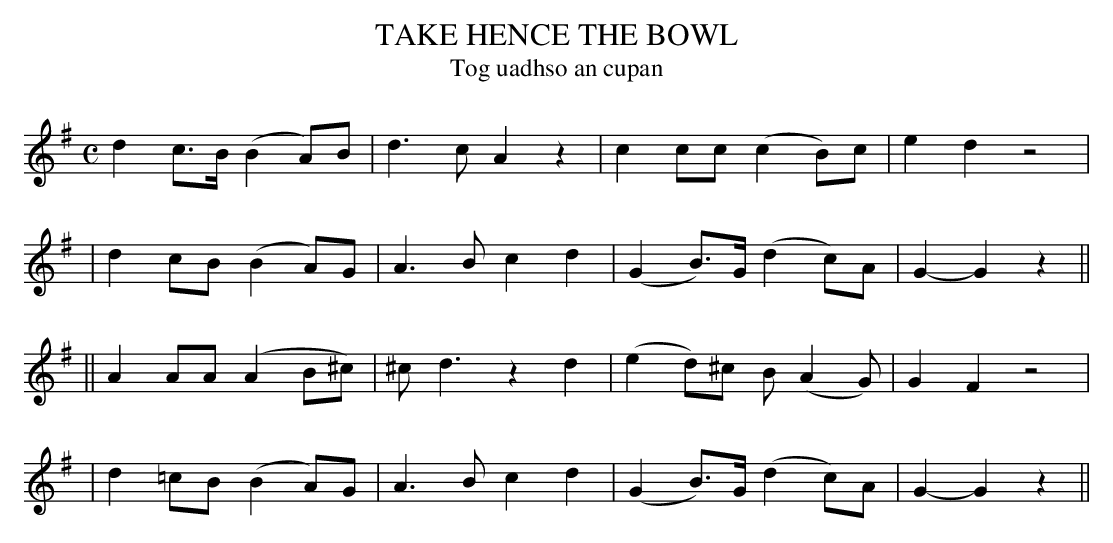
X:1
T: TAKE HENCE THE BOWL
T: Tog uadhso an cupan
M: C
L: 1/8
K: G
d2 c>B (B2A)B | d3c A2z2 | c2cc (c2B)c | e2d2 z4 |
| d2cB (B2A)G | A3B c2d2 | (G2B)>G (d2c)A | G2- G2z2 ||
|| A2AA (A2B^c) | ^cd3 z2d2 | (e2d)^c B(A2G) | G2F2 z4 |
| d2=cB (B2A)G | A3B c2d2 | (G2B)>G (d2c)A | G2- G2z2 ||
